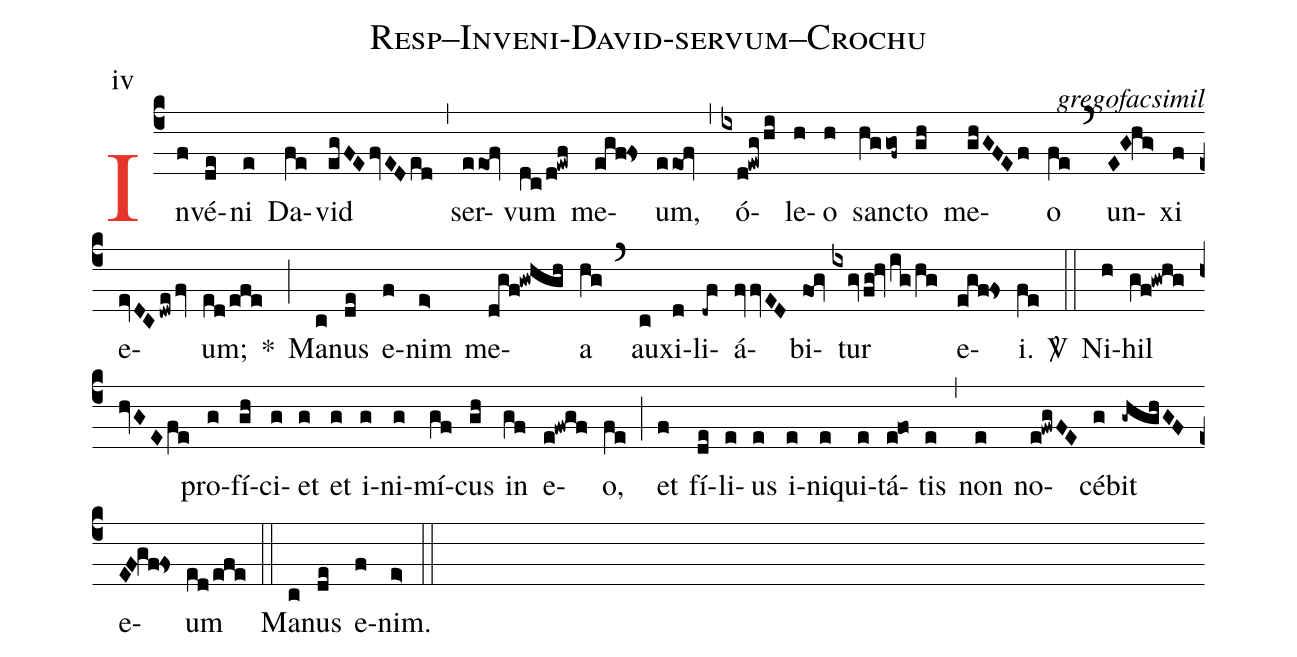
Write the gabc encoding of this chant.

name: Resp--Inveni-David-servum--Crochu;
commentary: gregofacsimil;
annotation: iv;
%%
(c4) <c>I</c>n(f)vé(de)ni(e) Da(fe)vid(egFEfvEDed) (,) ser(eeOf)vum(dc/d!ewf) me(egf!fs)um,(eeOf) (,) ó(ixd!ewg/hi)le(h)o(h) san(hggof~)cto(gh) me(ghGFEf)o(fe) (`) un(E!G!hg>)xi(f) e(evDCdwefv)um;(ed/efe) *(;) Ma(c)nus(de) e(f)nim(e>) me(dgf!gwhgh)a(hg) (`) au(c)xi(d)li(-df)á(fvfvED)bi(fOg)tur(ixgvfg!hv/ig/hg) e(egf!fs)i.(fe)
<sp>V/</sp>(::)
Ni(h)hil(gf!gwhg/hvGEfe) pro(g)fí(gh)ci(g)et(g) et(g) i(g)ni(g)mí(gf)cus(gh) in(gf) e(e!fwgf)o,(fe) (;) et(f) fí(de)li(e)us(e) i(e)ni(e)qui(e)tá(e!fo)tis(e) (,) non(e) no(e!fwgFE)cé(g)bit(-ghghGF) e(EF!gf!fs)um(ed/efe) (::) Ma(c)nus(de) e(f)nim.(e>) (::)
